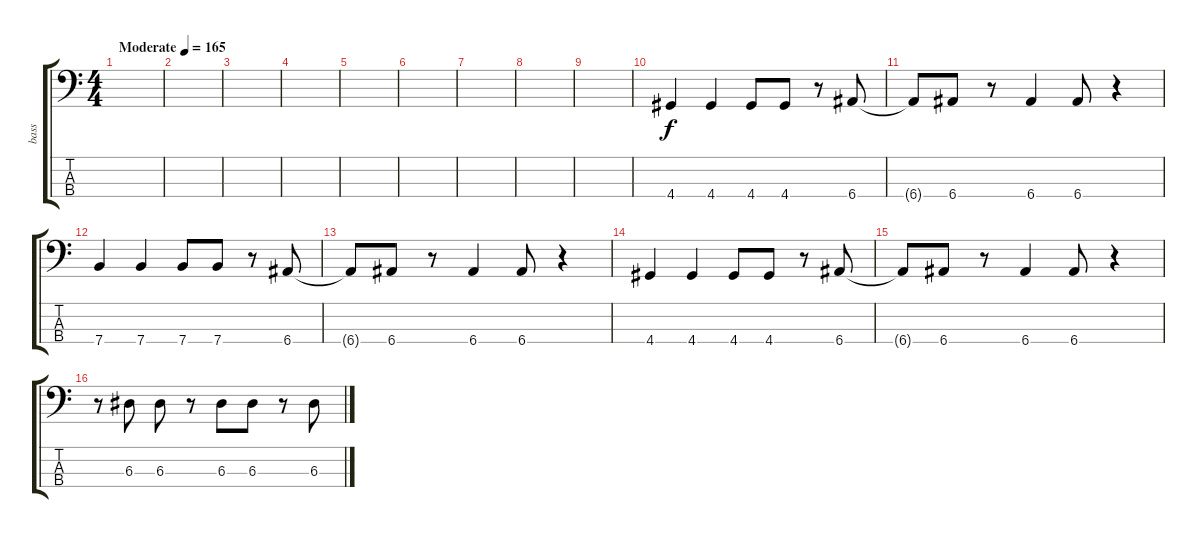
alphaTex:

\track ("bass" "bass") {instrument electricbassfinger}
\staff {score tabs}
\tuning (G2 D2 A1 E1) {hide}
\ts (4 4)
\tempo (165 "Moderate")
\clef f4
\ks c
|
|
|
|
|
|
|
|
|
4.4.4 4.4.4 4.4.8 4.4.8 r.8 6.4.8 |
6.4{t}.8 6.4.8 r.8 6.4.4 6.4.8 r.4 |
7.4.4 7.4.4 7.4.8 7.4.8 r.8 6.4.8 |
6.4{t}.8 6.4.8 r.8 6.4.4 6.4.8 r.4 |
4.4.4 4.4.4 4.4.8 4.4.8 r.8 6.4.8 |
6.4{t}.8 6.4.8 r.8 6.4.4 6.4.8 r.4 |
r.8 6.3.8 6.3.8 r.8 6.3.8 6.3.8 r.8 6.3.8
